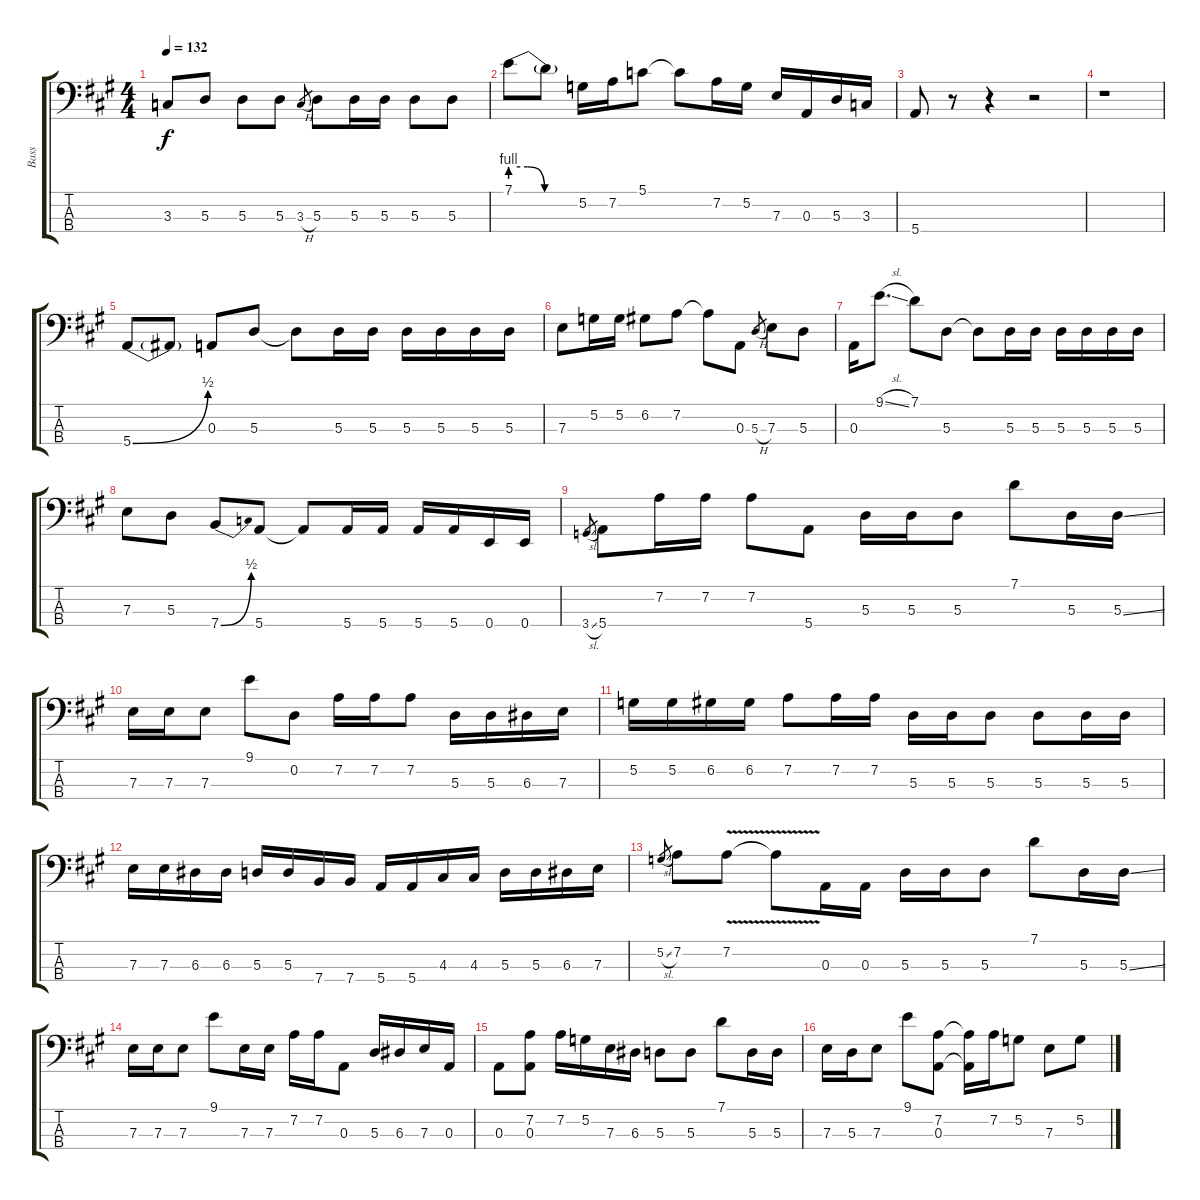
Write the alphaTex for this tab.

\track ("Bass" "Bass") {instrument electricbasspick}
\staff {score tabs}
\tuning (G2 D2 A1 E1) {hide}
\ts (4 4)
\tempo 132
\clef f4
\ks a
3.3.8{dy f} 5.3.8 5.3.8 5.3.8 3.3{h}.8{gr} 5.3.8 5.3.16 5.3.16 5.3.8 5.3.8 |
7.1{be (custom 0 4 15 4 30 0 60 0)}.8 7.1{t}.8 5.2.16 7.2.16 5.1.8 5.1{t}.8 7.2.16 5.2.16 7.3.16 0.3.16 5.3.16 3.3.16 |
5.4.8 r.8 r.4 r.2 |
r.1 |
5.4{be (bend 0 0 60 2)}.8 5.4{t}.8 0.3.8 5.3.8 5.3{t}.8 5.3.16 5.3.16 5.3.16 5.3.16 5.3.16 5.3.16 |
7.3.8 5.2.16 5.2.16 6.2.8 7.2.8 7.2{t}.8 0.3.8 5.3{h}.8{gr} 7.3.8 5.3.8 |
0.3.16 9.1{sl}.8{d} 7.1.8 5.3.8 5.3{t}.8 5.3.16 5.3.16 5.3.16 5.3.16 5.3.16 5.3.16 |
7.3.8 5.3.8 7.4{be (bend 0 0 60 2)}.8 5.4.8 5.4{t}.8 5.4.16 5.4.16 5.4.16 5.4.16 0.4.16 0.4.16 |
3.4{sl}.8{gr} 5.4.8 7.2.16 7.2.16 7.2.8 5.4.8 5.3.16 5.3.16 5.3.8 7.1.8 5.3.16 5.3{ss}.16 |
7.3.16 7.3.16 7.3.8 9.1.8 0.2.8 7.2.16 7.2.16 7.2.8 5.3.16 5.3.16 6.3.16 7.3.16 |
5.2.16 5.2.16 6.2.16 6.2.16 7.2.8 7.2.16 7.2.16 5.3.16 5.3.16 5.3.8 5.3.8 5.3.16 5.3.16 |
7.3.16 7.3.16 6.3.16 6.3.16 5.3.16 5.3.16 7.4.16 7.4.16 5.4.16 5.4.16 4.3.16 4.3.16 5.3.16 5.3.16 6.3.16 7.3.16 |
5.2{sl}.8{gr} 7.2.8 7.2{v}.8 7.2{t}.8 0.3.16 0.3.16 5.3.16 5.3.16 5.3.8 7.1.8 5.3.16 5.3{ss}.16 |
7.3.16 7.3.16 7.3.8 9.1.8 7.3.16 7.3.16 7.2.16 7.2.16 0.3.8 5.3.16 6.3.16 7.3.16 0.3.16 |
0.3.8 (7.2 0.3).8 7.2.16 5.2.16 7.3.16 6.3.16 5.3.8 5.3.8 7.1.8 5.3.16 5.3.16 |
7.3.16 5.3.16 7.3.8 9.1.8 (7.2 0.3).8 (7.2{t} 0.3{t}).16 7.2.16 5.2.8 7.3.8 5.2.8
